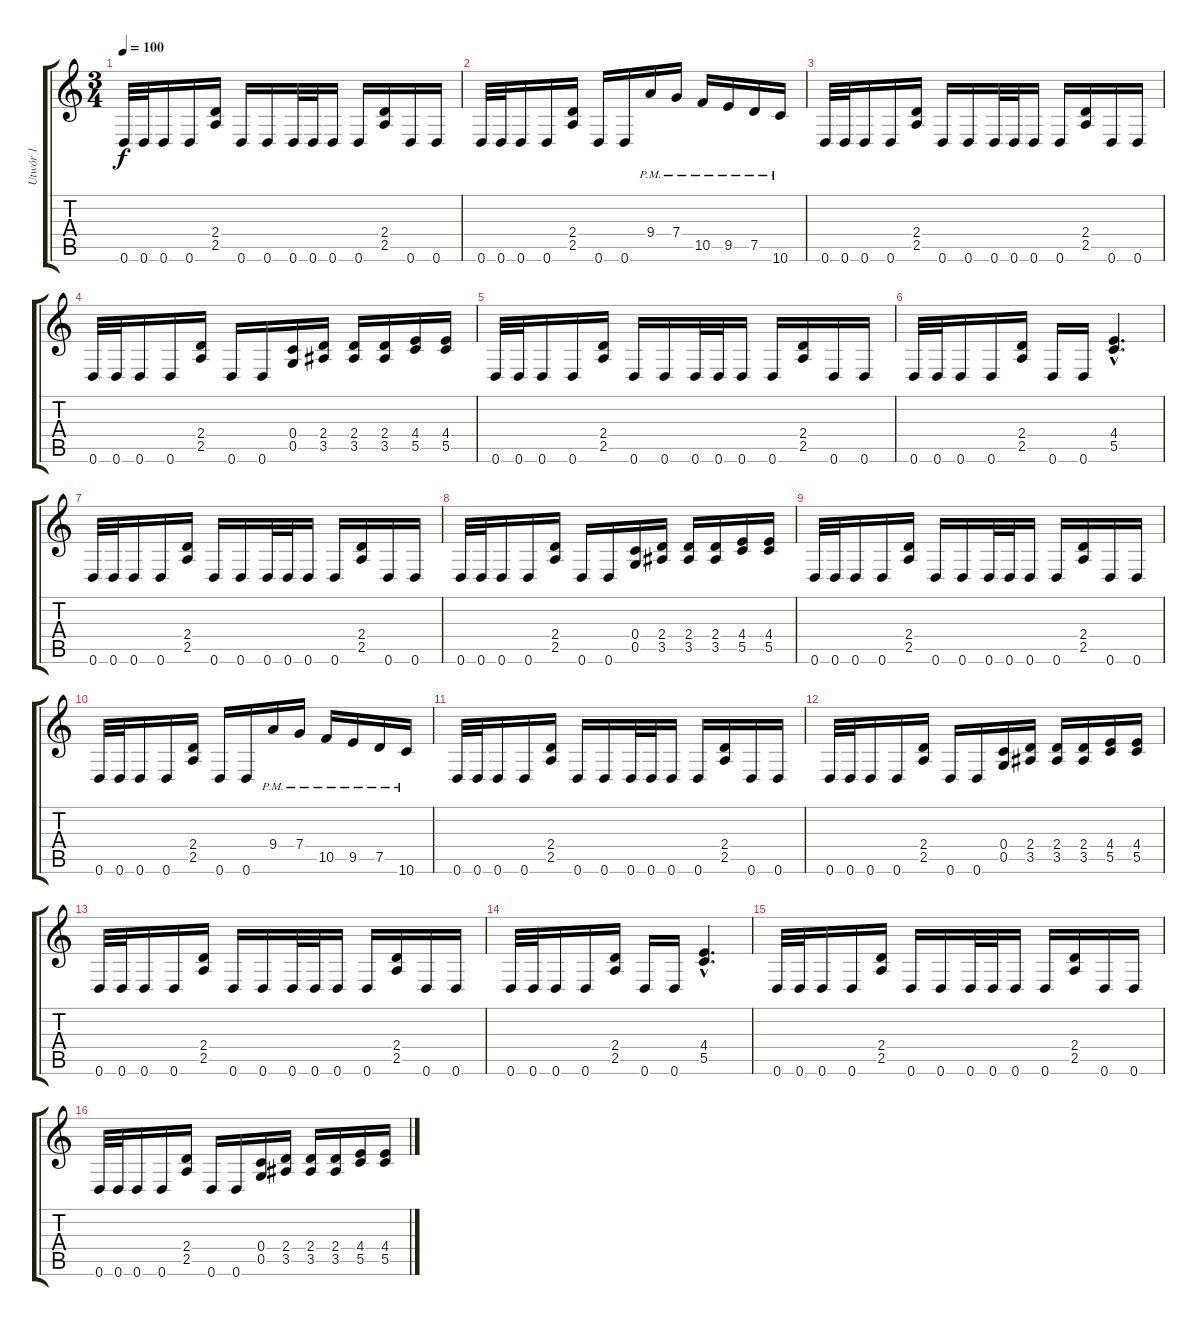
\track ("Utwór 1" "Utwór 1") {instrument distortionguitar}
\staff {score tabs}
\tuning (D4 A3 F3 C3 G2 D2) {hide}
\ts (3 4)
\tempo 100
\clef g2
\ks c
0.6.32{dy f} 0.6.32 0.6.16 0.6.16 (2.4 2.5).16 0.6.16 0.6.16 0.6.32 0.6.32 0.6.16 0.6.16 (2.4 2.5).16 0.6.16 0.6.16 |
0.6.32 0.6.32 0.6.16 0.6.16 (2.4 2.5).16 0.6.16 0.6.16 9.4{pm}.16 7.4{pm}.16 10.5{pm}.16 9.5{pm}.16 7.5{pm}.16 10.6{pm}.16 |
0.6.32 0.6.32 0.6.16 0.6.16 (2.4 2.5).16 0.6.16 0.6.16 0.6.32 0.6.32 0.6.16 0.6.16 (2.4 2.5).16 0.6.16 0.6.16 |
0.6.32 0.6.32 0.6.16 0.6.16 (2.4 2.5).16 0.6.16 0.6.16 (0.4 0.5).16 (2.4 3.5).16 (2.4 3.5).16 (2.4 3.5).16 (4.4 5.5).16 (4.4 5.5).16 |
0.6.32 0.6.32 0.6.16 0.6.16 (2.4 2.5).16 0.6.16 0.6.16 0.6.32 0.6.32 0.6.16 0.6.16 (2.4 2.5).16 0.6.16 0.6.16 |
0.6.32 0.6.32 0.6.16 0.6.16 (2.4 2.5).16 0.6.16 0.6.16 (4.4{hac} 5.5{hac}).4{d} |
0.6.32 0.6.32 0.6.16 0.6.16 (2.4 2.5).16 0.6.16 0.6.16 0.6.32 0.6.32 0.6.16 0.6.16 (2.4 2.5).16 0.6.16 0.6.16 |
0.6.32 0.6.32 0.6.16 0.6.16 (2.4 2.5).16 0.6.16 0.6.16 (0.4 0.5).16 (2.4 3.5).16 (2.4 3.5).16 (2.4 3.5).16 (4.4 5.5).16 (4.4 5.5).16 |
0.6.32 0.6.32 0.6.16 0.6.16 (2.4 2.5).16 0.6.16 0.6.16 0.6.32 0.6.32 0.6.16 0.6.16 (2.4 2.5).16 0.6.16 0.6.16 |
0.6.32 0.6.32 0.6.16 0.6.16 (2.4 2.5).16 0.6.16 0.6.16 9.4{pm}.16 7.4{pm}.16 10.5{pm}.16 9.5{pm}.16 7.5{pm}.16 10.6{pm}.16 |
0.6.32 0.6.32 0.6.16 0.6.16 (2.4 2.5).16 0.6.16 0.6.16 0.6.32 0.6.32 0.6.16 0.6.16 (2.4 2.5).16 0.6.16 0.6.16 |
0.6.32 0.6.32 0.6.16 0.6.16 (2.4 2.5).16 0.6.16 0.6.16 (0.4 0.5).16 (2.4 3.5).16 (2.4 3.5).16 (2.4 3.5).16 (4.4 5.5).16 (4.4 5.5).16 |
0.6.32 0.6.32 0.6.16 0.6.16 (2.4 2.5).16 0.6.16 0.6.16 0.6.32 0.6.32 0.6.16 0.6.16 (2.4 2.5).16 0.6.16 0.6.16 |
0.6.32 0.6.32 0.6.16 0.6.16 (2.4 2.5).16 0.6.16 0.6.16 (4.4{hac} 5.5{hac}).4{d} |
0.6.32 0.6.32 0.6.16 0.6.16 (2.4 2.5).16 0.6.16 0.6.16 0.6.32 0.6.32 0.6.16 0.6.16 (2.4 2.5).16 0.6.16 0.6.16 |
0.6.32 0.6.32 0.6.16 0.6.16 (2.4 2.5).16 0.6.16 0.6.16 (0.4 0.5).16 (2.4 3.5).16 (2.4 3.5).16 (2.4 3.5).16 (4.4 5.5).16 (4.4 5.5).16
